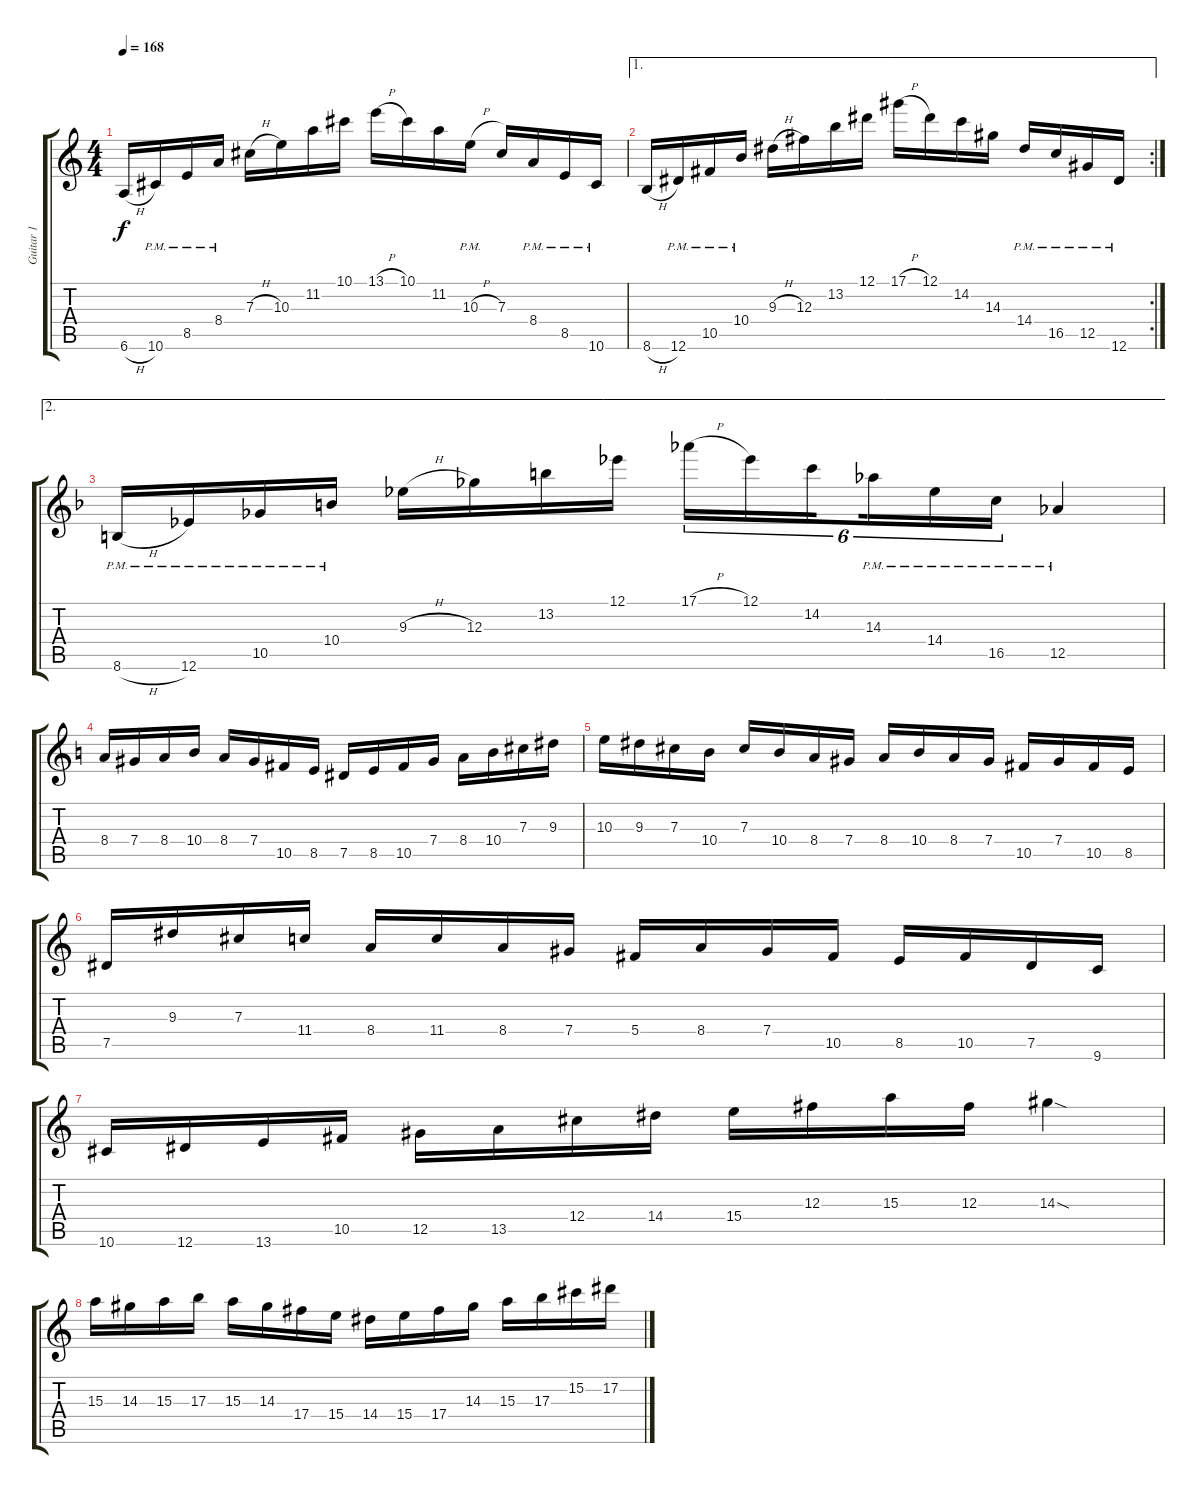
\track ("Guitar 1" "Guitar 1") {instrument distortionguitar}
\staff {score tabs}
\tuning (Eb4 Bb3 Gb3 Db3 Ab2 Eb2) {hide}
\ts (4 4)
\tempo 168
\clef g2
\ks c
6.6{h}.16{dy f} 10.6{pm}.16 8.5{pm}.16 8.4{pm}.16 7.3{h}.16 10.3.16 11.2.16 10.1.16 13.1{h}.16 10.1.16 11.2.16 10.3{h pm}.16 7.3.16 8.4{pm}.16 8.5{pm}.16 10.6{pm}.16 |
\ae 1
\rc 2
8.6{h}.16 12.6{pm}.16 10.5{pm}.16 10.4{pm}.16 9.3{h}.16 12.3.16 13.2.16 12.1.16 17.1{h}.16 12.1.16 14.2.16 14.3.16 14.4{pm}.16 16.5{pm}.16 12.5{pm}.16 12.6{pm}.16 |
\ae 2
\ks f
8.6{h pm}.16 12.6{pm}.16 10.5{pm}.16 10.4{pm}.16 9.3{h}.16 12.3.16 13.2.16 12.1.16 17.1{h}.16{tu (6 4)} 12.1.16{tu (6 4)} 14.2.16{tu (6 4) beam splitsecondary} 14.3{pm}.16{tu (6 4)} 14.4{pm}.16{tu (6 4)} 16.5{pm}.16{tu (6 4)} 12.5{pm}.4 |
\ks c
8.4.16 7.4.16 8.4.16 10.4.16 8.4.16 7.4.16 10.5.16 8.5.16 7.5.16 8.5.16 10.5.16 7.4.16 8.4.16 10.4.16 7.3.16 9.3.16 |
10.3.16 9.3.16 7.3.16 10.4.16 7.3.16 10.4.16 8.4.16 7.4.16 8.4.16 10.4.16 8.4.16 7.4.16 10.5.16 7.4.16 10.5.16 8.5.16 |
7.5.16 9.3.16 7.3.16 11.4.16 8.4.16 11.4.16 8.4.16 7.4.16 5.4.16 8.4.16 7.4.16 10.5.16 8.5.16 10.5.16 7.5.16 9.6.16 |
10.6.16 12.6.16 13.6.16 10.5.16 12.5.16 13.5.16 12.4.16 14.4.16 15.4.16 12.3.16 15.3.16 12.3.16 14.3{sod}.4 |
15.3.16 14.3.16 15.3.16 17.3.16 15.3.16 14.3.16 17.4.16 15.4.16 14.4.16 15.4.16 17.4.16 14.3.16 15.3.16 17.3.16 15.2.16 17.2.16
